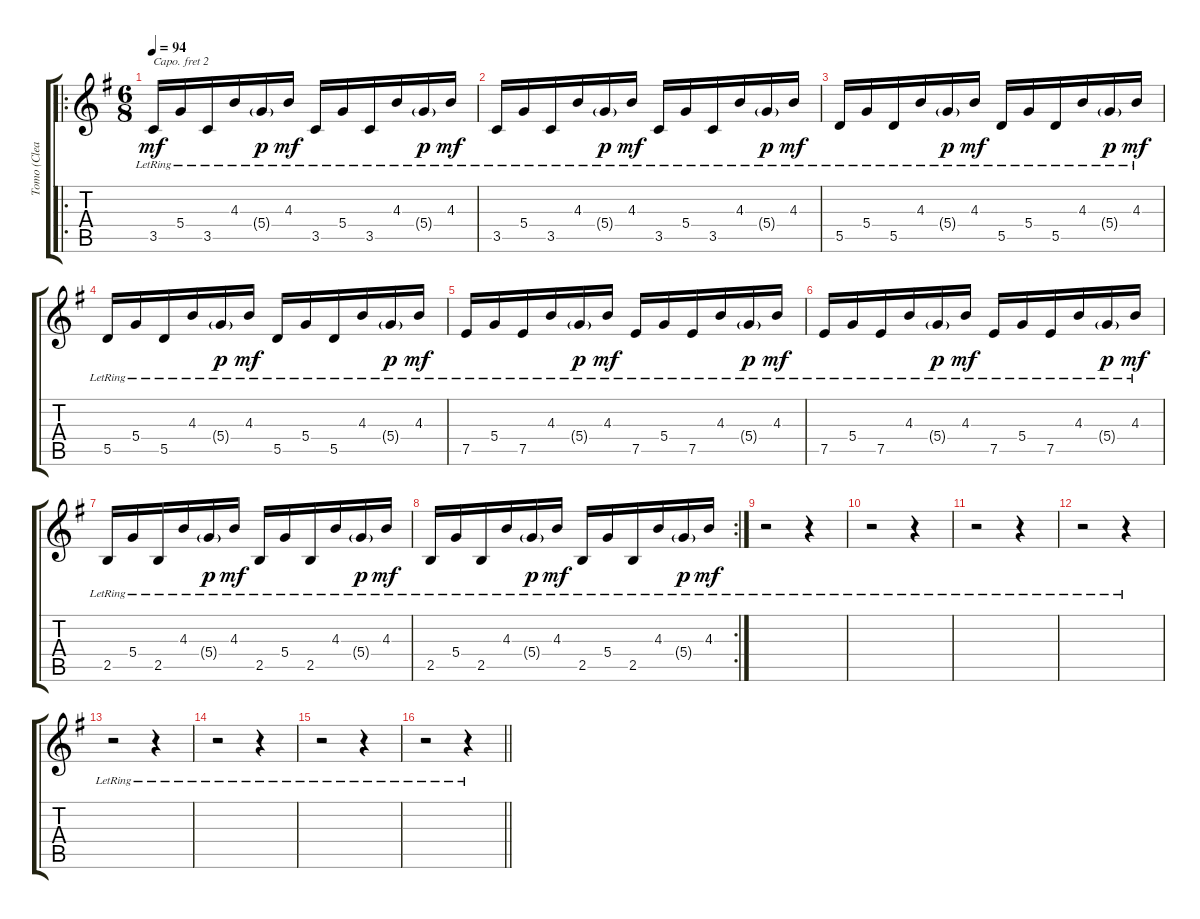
\track ("Tomo (Clean)" "Tomo (Clea") {instrument electricguitarclean}
\staff {score tabs}
\capo 2
\tuning (D4 A3 F3 C3 G2 D2) {hide}
\ro
\ts (6 8)
\tempo 94
\clef g2
\ks g
3.5{lr}.16{dy mf instrument electricguitarclean} 5.4{lr}.16 3.5{lr}.16 4.3{lr}.16 5.4{g lr}.16{dy p} 4.3{lr}.16{dy mf} 3.5{lr}.16 5.4{lr}.16 3.5{lr}.16 4.3{lr}.16 5.4{g lr}.16{dy p} 4.3{lr}.16{dy mf} |
3.5{lr}.16 5.4{lr}.16 3.5{lr}.16 4.3{lr}.16 5.4{g lr}.16{dy p} 4.3{lr}.16{dy mf} 3.5{lr}.16 5.4{lr}.16 3.5{lr}.16 4.3{lr}.16 5.4{g lr}.16{dy p} 4.3{lr}.16{dy mf} |
5.5{lr}.16 5.4{lr}.16 5.5{lr}.16 4.3{lr}.16 5.4{g lr}.16{dy p} 4.3{lr}.16{dy mf} 5.5{lr}.16 5.4{lr}.16 5.5{lr}.16 4.3{lr}.16 5.4{g lr}.16{dy p} 4.3{lr}.16{dy mf} |
5.5{lr}.16 5.4{lr}.16 5.5{lr}.16 4.3{lr}.16 5.4{g lr}.16{dy p} 4.3{lr}.16{dy mf} 5.5{lr}.16 5.4{lr}.16 5.5{lr}.16 4.3{lr}.16 5.4{g lr}.16{dy p} 4.3{lr}.16{dy mf} |
7.5{lr}.16 5.4{lr}.16 7.5{lr}.16 4.3{lr}.16 5.4{g lr}.16{dy p} 4.3{lr}.16{dy mf} 7.5{lr}.16 5.4{lr}.16 7.5{lr}.16 4.3{lr}.16 5.4{g lr}.16{dy p} 4.3{lr}.16{dy mf} |
7.5{lr}.16 5.4{lr}.16 7.5{lr}.16 4.3{lr}.16 5.4{g lr}.16{dy p} 4.3{lr}.16{dy mf} 7.5{lr}.16 5.4{lr}.16 7.5{lr}.16 4.3{lr}.16 5.4{g lr}.16{dy p} 4.3{lr}.16{dy mf} |
2.5{lr}.16 5.4{lr}.16 2.5{lr}.16 4.3{lr}.16 5.4{g lr}.16{dy p} 4.3{lr}.16{dy mf} 2.5{lr}.16 5.4{lr}.16 2.5{lr}.16 4.3{lr}.16 5.4{g lr}.16{dy p} 4.3{lr}.16{dy mf} |
\rc 2
2.5{lr}.16 5.4{lr}.16 2.5{lr}.16 4.3{lr}.16 5.4{g lr}.16{dy p} 4.3{lr}.16{dy mf} 2.5{lr}.16 5.4{lr}.16 2.5{lr}.16 4.3{lr}.16 5.4{g lr}.16{dy p} 4.3{lr}.16{dy mf} |
r.2 r.4 |
r.2 r.4 |
r.2 r.4 |
r.2 r.4 |
r.2 r.4 |
r.2 r.4 |
r.2 r.4 |
\barLineRight lightlight
r.2 r.4
